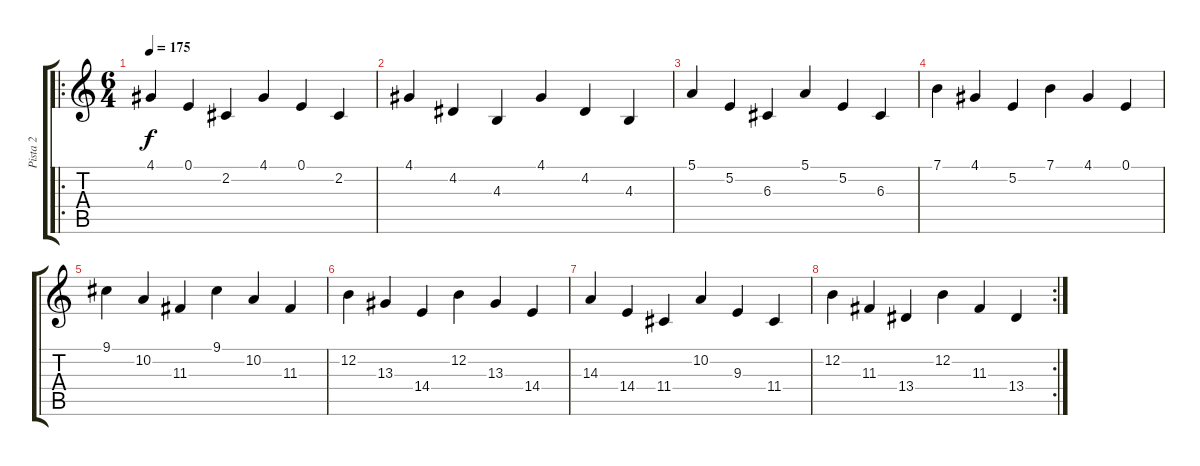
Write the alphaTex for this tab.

\track ("Pista 2" "Pista 2") {instrument synthstrings1}
\staff {score tabs}
\tuning (E4 B3 G3 D3 A2 E2) {hide}
\ro
\ts (6 4)
\tempo 175
\clef g2
\ks c
4.1.4{dy f} 0.1.4 2.2.4 4.1.4 0.1.4 2.2.4 |
4.1.4 4.2.4 4.3.4 4.1.4 4.2.4 4.3.4 |
5.1.4 5.2.4 6.3.4 5.1.4 5.2.4 6.3.4 |
7.1.4 4.1.4 5.2.4 7.1.4 4.1.4 0.1.4 |
9.1.4 10.2.4 11.3.4 9.1.4 10.2.4 11.3.4 |
12.2.4 13.3.4 14.4.4 12.2.4 13.3.4 14.4.4 |
14.3.4 14.4.4 11.4.4 10.2.4 9.3.4 11.4.4 |
\rc 2
12.2.4 11.3.4 13.4.4 12.2.4 11.3.4 13.4.4
